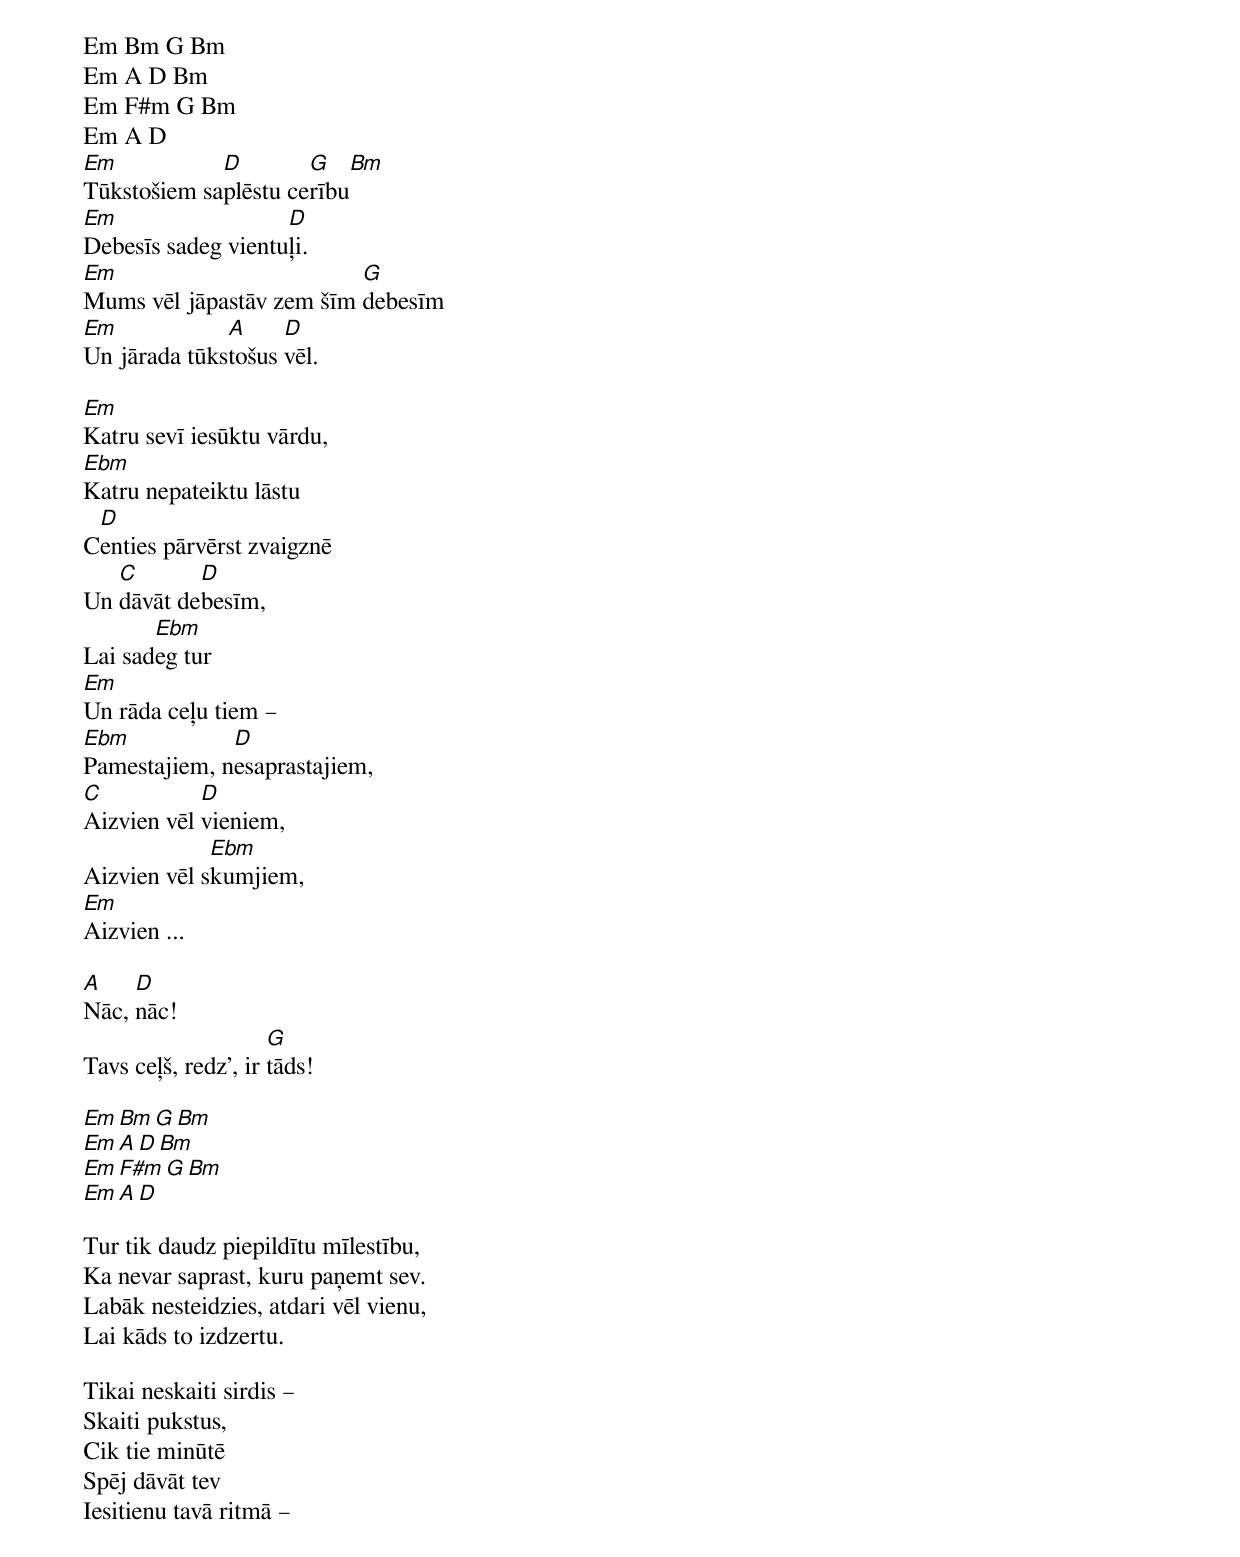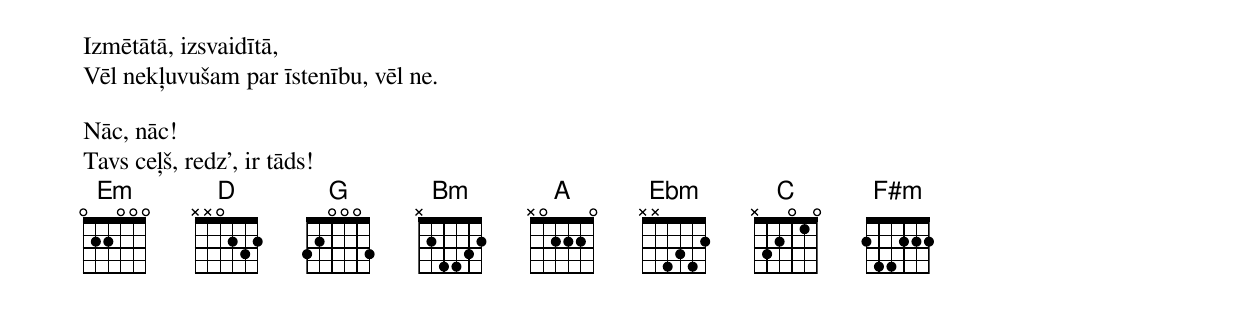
Em Bm G Bm
Em A D Bm
Em F#m G Bm
Em A D
Em           D        G   Bm
Tūkstošiem saplēstu cerību
Em                  D
Debesīs sadeg vientuļi.
Em                        G
Mums vēl jāpastāv zem šīm debesīm
Em            A     D
Un jārada tūkstošus vēl.

Em
Katru sevī iesūktu vārdu,
Ebm
Katru nepateiktu lāstu
 D
Centies pārvērst zvaigznē
   C       D
Un dāvāt debesīm,
       Ebm
Lai sadeg tur
Em
Un rāda ceļu tiem –
Ebm           D
Pamestajiem, nesaprastajiem,
C           D
Aizvien vēl vieniem,
             Ebm
Aizvien vēl skumjiem,
Em
Aizvien ...

A    D
Nāc, nāc!
                     G
Tavs ceļš, redz’, ir tāds!

Em Bm G Bm
Em A D Bm
Em F#m G Bm
Em A D

Tur tik daudz piepildītu mīlestību,
Ka nevar saprast, kuru paņemt sev.
Labāk nesteidzies, atdari vēl vienu,
Lai kāds to izdzertu.

Tikai neskaiti sirdis –
Skaiti pukstus,
Cik tie minūtē
Spēj dāvāt tev
Iesitienu tavā ritmā –
Izmētātā, izsvaidītā,
Vēl nekļuvušam par īstenību, vēl ne.

Nāc, nāc!
Tavs ceļš, redz’, ir tāds!
